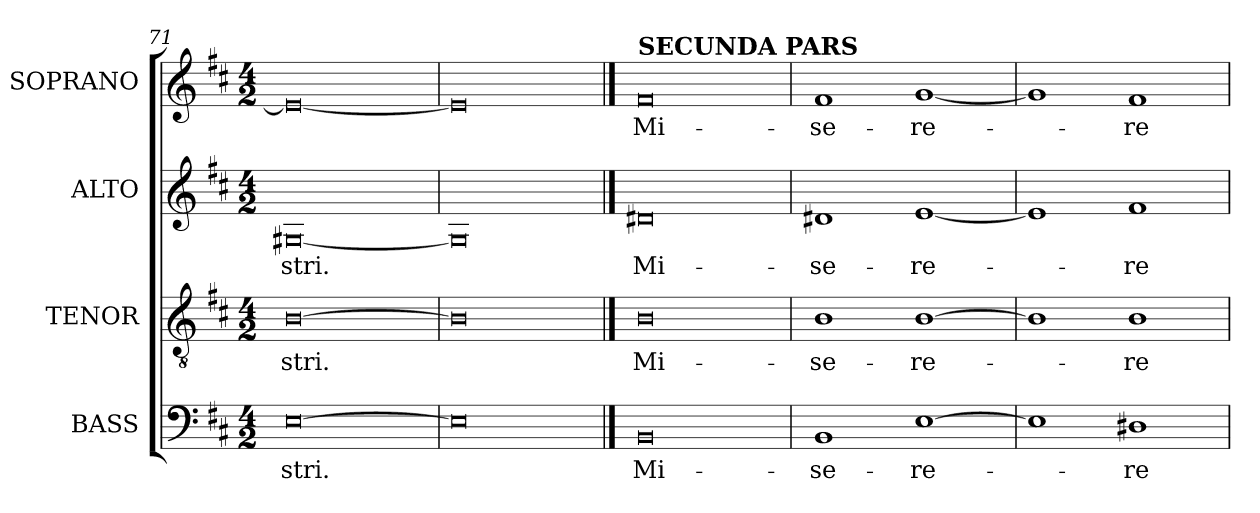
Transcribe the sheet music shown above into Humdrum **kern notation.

**kern	**text	**kern	**text	**kern	**text	**kern	**text
*part4	*part4	*part3	*part3	*part2	*part2	*part1	*part1
*staff4	*staff4	*staff3	*staff3	*staff2	*staff2	*staff1	*staff1
*I"BASS	*	*I"TENOR	*	*I"ALTO	*	*I"SOPRANO	*
*I'B.	*	*I'T.	*	*I'A.	*	*I'S.	*
*clefF4	*	*clefGv2	*	*clefG2	*	*clefG2	*
*	*	*ITrd7c12	*	*	*	*	*
*k[f#c#]	*	*k[f#c#]	*	*k[f#c#]	*	*k[f#c#]	*
*D:	*	*D:	*	*D:	*	*D:	*
*M4/2	*	*M4/2	*	*M4/2	*	*M4/2	*
=71	=71	=71	=71	=71	=71	=71	=71
!	!LO:LY:b:color=#000000	!	!	!	!	!	!
!	!	!	!LO:LY:b:color=#000000	!	!	!	!
!	!	!	!	!	!LO:LY:b:color=#000000	!	!
[0Ei	-stri.	[0BBi	-stri.	[0G#Xi	-stri.	0ei_	.
=72	=72	=72	=72	=72	=72	=72	=72
0Ei]	.	0BBi]	.	0G#i]	.	0ei]	.
!!LO:PB:g=z
==73	==73	==73	==73	==73	==73	==73	==73
!	!LO:LY:b:color=#000000	!	!	!	!	!	!
!	!	!	!LO:LY:b:color=#000000	!	!	!	!
!	!	!	!	!	!LO:LY:b:color=#000000	!	!
!	!	!	!	!	!	!LO:TX:a:B:t=SECUNDA PARS	!
!	!	!	!	!	!	!	!LO:LY:b:color=#000000
0BBi	Mi-	0BBi	Mi-	0d#Xi	Mi-	0f#i	Mi-
=74	=74	=74	=74	=74	=74	=74	=74
!	!LO:LY:b:color=#000000	!	!	!	!	!	!
!	!	!	!LO:LY:b:color=#000000	!	!	!	!
!	!	!	!	!	!LO:LY:b:color=#000000	!	!
!	!	!	!	!	!	!	!LO:LY:b:color=#000000
1BBi	-se-	1BBi	-se-	1d#Xi	-se-	1f#i	-se-
!	!LO:LY:b:color=#000000	!	!	!	!	!	!
!	!	!	!LO:LY:b:color=#000000	!	!	!	!
!	!	!	!	!	!LO:LY:b:color=#000000	!	!
!	!	!	!	!	!	!	!LO:LY:b:color=#000000
[1Ei	-re-	[1BBi	-re-	[1ei	-re-	[1gi	-re-
=75	=75	=75	=75	=75	=75	=75	=75
1Ei]	.	1BBi]	.	1ei]	.	1gi]	.
!	!LO:LY:b:color=#000000	!	!	!	!	!	!
!	!	!	!LO:LY:b:color=#000000	!	!	!	!
!	!	!	!	!	!LO:LY:b:color=#000000	!	!
!	!	!	!	!	!	!	!LO:LY:b:color=#000000
1D#Xi	-re	1BBi	-re	1f#i	-re	1f#i	-re
=	=	=	=	=	=	=	=
*-	*-	*-	*-	*-	*-	*-	*-
